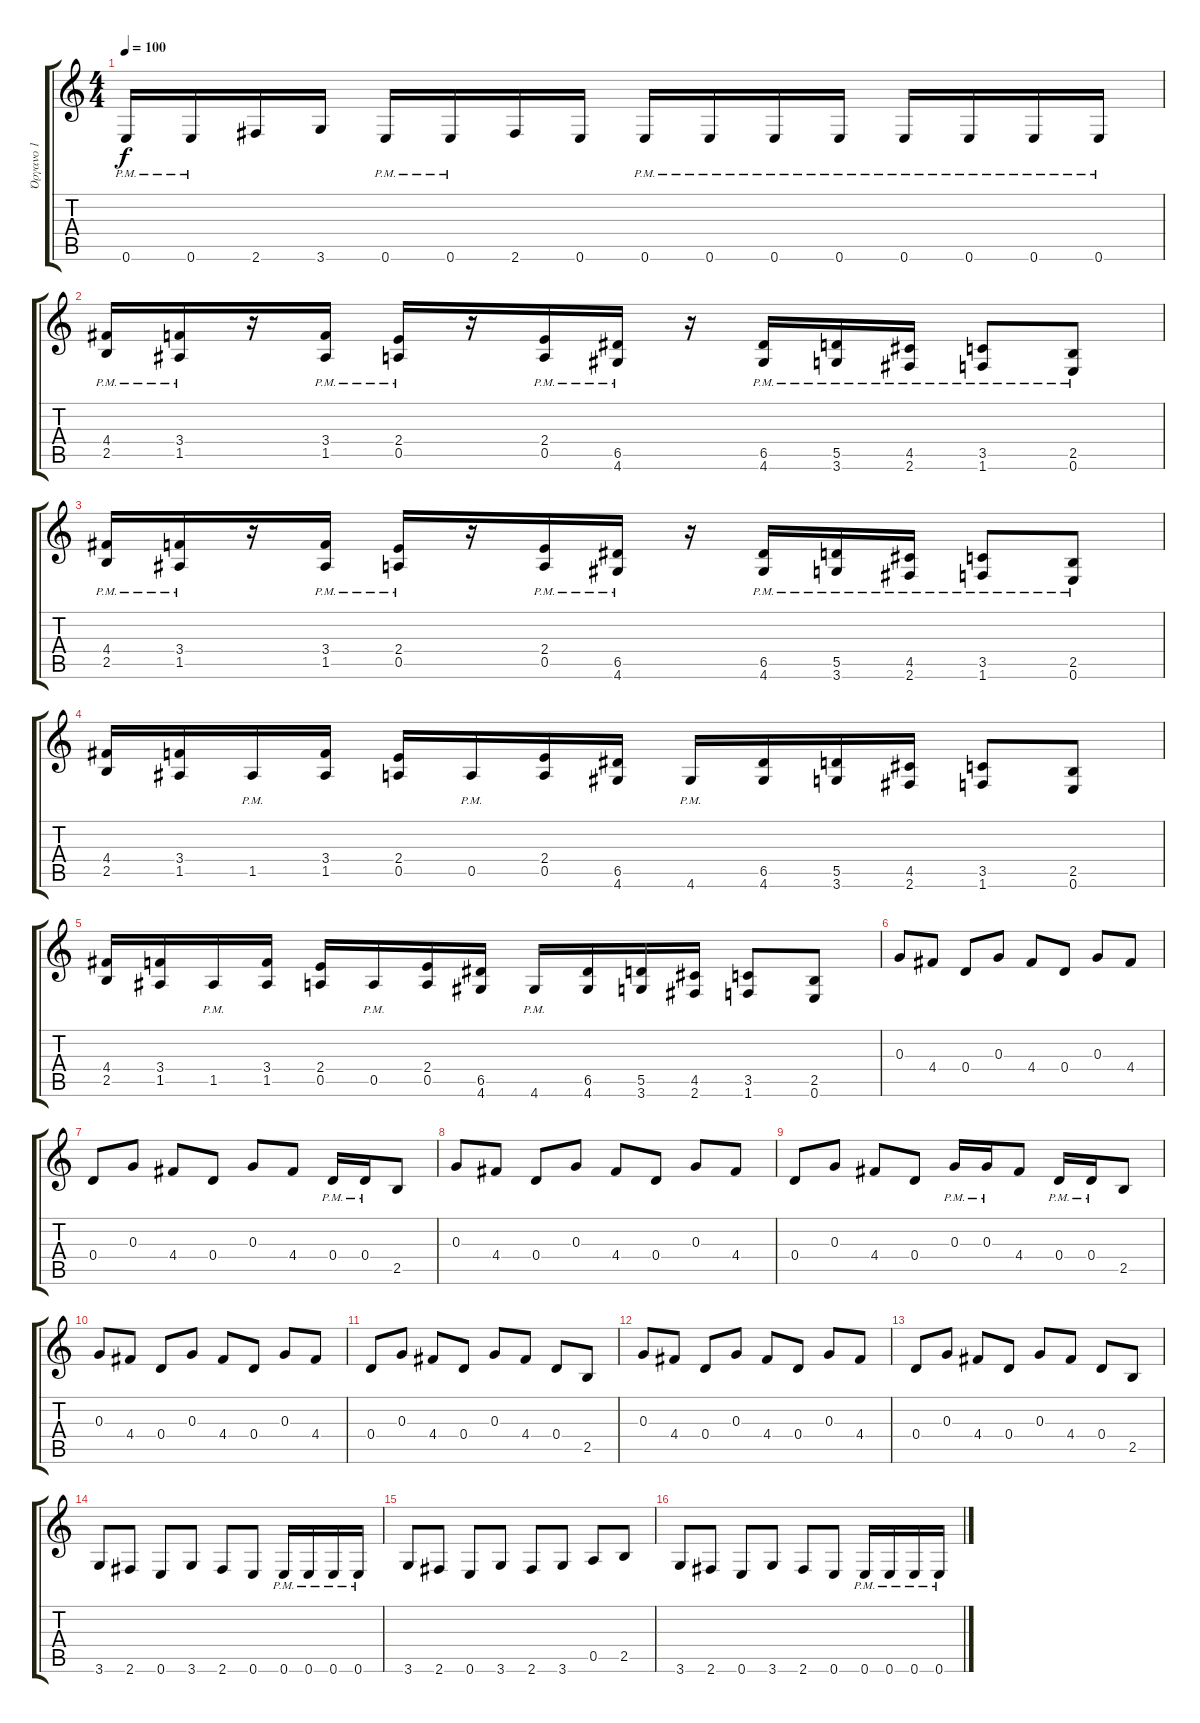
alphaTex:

\track ("Όργανο 1" "Όργανο 1") {instrument distortionguitar}
\staff {score tabs}
\tuning (E4 B3 G3 D3 A2 E2) {hide}
\ts (4 4)
\tempo 100
\clef g2
\ks c
0.6{pm}.16{dy f} 0.6{pm}.16 2.6.16 3.6.16 0.6{pm}.16 0.6{pm}.16 2.6.16 0.6.16 0.6{pm}.16 0.6{pm}.16 0.6{pm}.16 0.6{pm}.16 0.6{pm}.16 0.6{pm}.16 0.6{pm}.16 0.6{pm}.16 |
(4.4{pm} 2.5{pm}).16 (3.4{pm} 1.5{pm}).16 r.16 (3.4{pm} 1.5{pm}).16 (2.4{pm} 0.5{pm}).16 r.16 (2.4{pm} 0.5{pm}).16 (6.5{pm} 4.6{pm}).16 r.16 (6.5{pm} 4.6{pm}).16 (5.5{pm} 3.6{pm}).16 (4.5{pm} 2.6{pm}).16 (3.5{pm} 1.6{pm}).8 (2.5{pm} 0.6{pm}).8 |
(4.4{pm} 2.5{pm}).16 (3.4{pm} 1.5{pm}).16 r.16 (3.4{pm} 1.5{pm}).16 (2.4{pm} 0.5{pm}).16 r.16 (2.4{pm} 0.5{pm}).16 (6.5{pm} 4.6{pm}).16 r.16 (6.5{pm} 4.6{pm}).16 (5.5{pm} 3.6{pm}).16 (4.5{pm} 2.6{pm}).16 (3.5{pm} 1.6{pm}).8 (2.5{pm} 0.6{pm}).8 |
(4.4 2.5).16 (3.4 1.5).16 1.5{pm}.16 (3.4 1.5).16 (2.4 0.5).16 0.5{pm}.16 (2.4 0.5).16 (6.5 4.6).16 4.6{pm}.16 (6.5 4.6).16 (5.5 3.6).16 (4.5 2.6).16 (3.5 1.6).8 (2.5 0.6).8 |
(4.4 2.5).16 (3.4 1.5).16 1.5{pm}.16 (3.4 1.5).16 (2.4 0.5).16 0.5{pm}.16 (2.4 0.5).16 (6.5 4.6).16 4.6{pm}.16 (6.5 4.6).16 (5.5 3.6).16 (4.5 2.6).16 (3.5 1.6).8 (2.5 0.6).8 |
0.3.8 4.4.8 0.4.8 0.3.8 4.4.8 0.4.8 0.3.8 4.4.8 |
0.4.8 0.3.8 4.4.8 0.4.8 0.3.8 4.4.8 0.4{pm}.16 0.4{pm}.16 2.5.8 |
0.3.8 4.4.8 0.4.8 0.3.8 4.4.8 0.4.8 0.3.8 4.4.8 |
0.4.8 0.3.8 4.4.8 0.4.8 0.3{pm}.16 0.3{pm}.16 4.4.8 0.4{pm}.16 0.4{pm}.16 2.5.8 |
0.3.8 4.4.8 0.4.8 0.3.8 4.4.8 0.4.8 0.3.8 4.4.8 |
0.4.8 0.3.8 4.4.8 0.4.8 0.3.8 4.4.8 0.4.8 2.5.8 |
0.3.8 4.4.8 0.4.8 0.3.8 4.4.8 0.4.8 0.3.8 4.4.8 |
0.4.8 0.3.8 4.4.8 0.4.8 0.3.8 4.4.8 0.4.8 2.5.8 |
3.6.8 2.6.8 0.6.8 3.6.8 2.6.8 0.6.8 0.6{pm}.16 0.6{pm}.16 0.6{pm}.16 0.6{pm}.16 |
3.6.8 2.6.8 0.6.8 3.6.8 2.6.8 3.6.8 0.5.8 2.5.8 |
3.6.8 2.6.8 0.6.8 3.6.8 2.6.8 0.6.8 0.6{pm}.16 0.6{pm}.16 0.6{pm}.16 0.6{pm}.16
